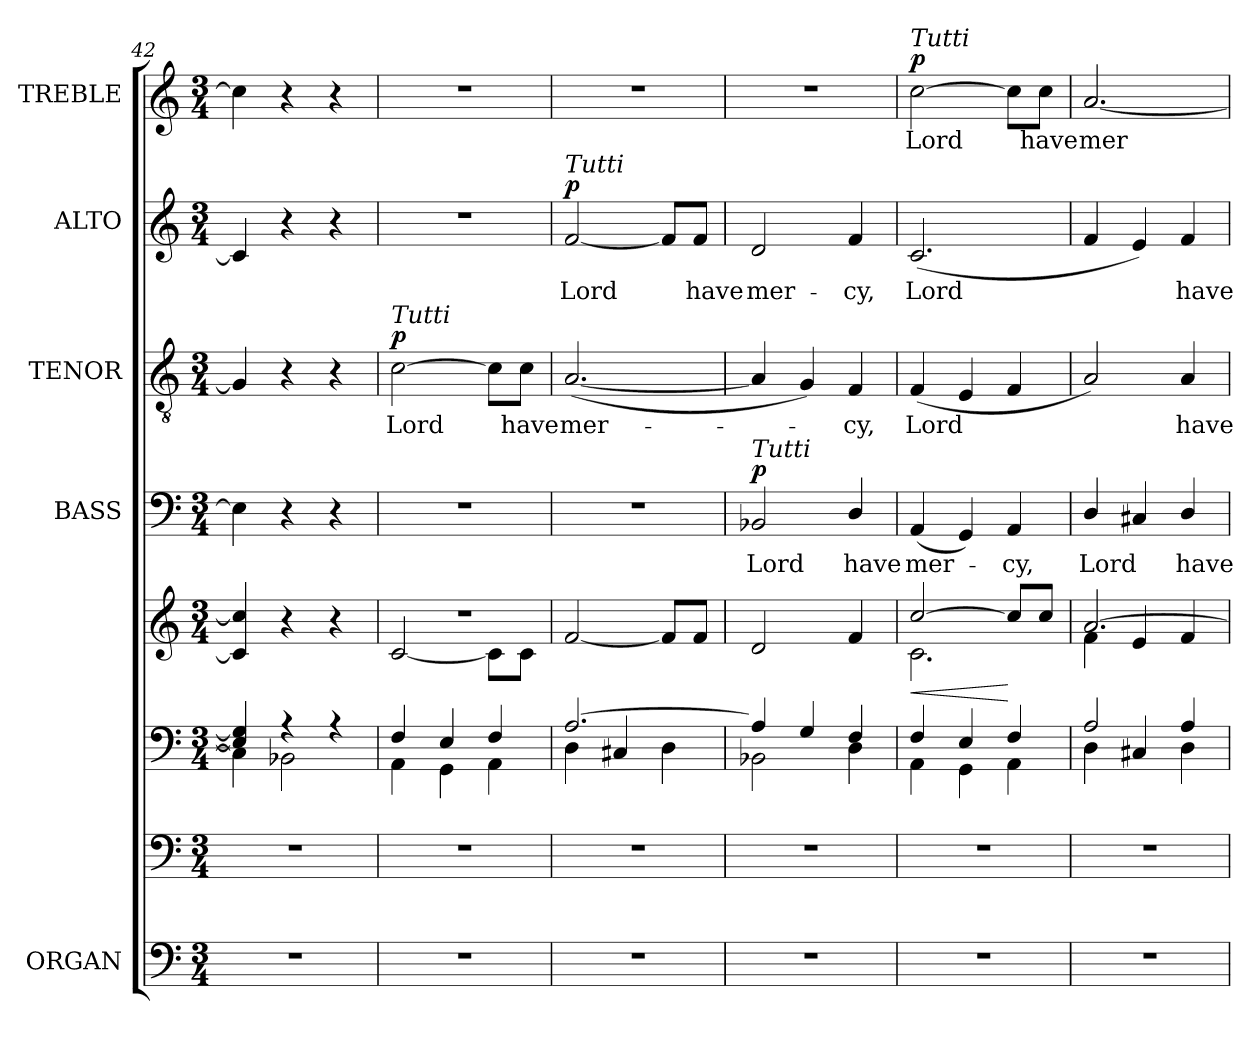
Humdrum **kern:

**kern	**kern	**kern	**kern	**dynam	**kern	**text	**dynam	**kern	**text	**dynam	**kern	**text	**dynam	**kern	**text	**dynam
*part5	*part5	*part5	*part5	*part5	*part4	*part4	*part4	*part3	*part3	*part3	*part2	*part2	*part2	*part1	*part1	*part1
*staff8	*staff7	*staff6	*staff5	*staff5/6/7/8	*staff4	*staff4	*staff4	*staff3	*staff3	*staff3	*staff2	*staff2	*staff2	*staff1	*staff1	*staff1
*I"ORGAN	*	*	*	*	*I"BASS	*	*	*I"TENOR	*	*	*I"ALTO	*	*	*I"TREBLE	*	*
*I'Org.	*	*	*	*	*I'B.	*	*	*I'T.	*	*	*I'A.	*	*	*	*	*
*clefF4	*clefF4	*clefF4	*clefG2	*	*clefF4	*	*	*clefGv2	*	*	*clefG2	*	*	*clefG2	*	*
*	*	*	*	*	*	*	*	*ITrd7c12	*	*	*	*	*	*	*	*
*k[]	*k[]	*k[]	*k[]	*	*k[]	*	*	*k[]	*	*	*k[]	*	*	*k[]	*	*
*C:	*C:	*C:	*C:	*	*C:	*	*	*C:	*	*	*C:	*	*	*C:	*	*
*M3/4	*M3/4	*M3/4	*M3/4	*	*M3/4	*	*	*M3/4	*	*	*M3/4	*	*	*M3/4	*	*
=42	=42	=42	=42	=42	=42	=42	=42	=42	=42	=42	=42	=42	=42	=42	=42	=42
!LO:N:vis=1	!LO:N:vis=1	!	!	!	!	!	!	!	!	!	!	!	!	!	!	!
*	*	*^	*	*	*	*	*	*	*	*	*	*	*	*	*	*
2.r	2.r	4Ei/] 4Gi]	4Ci\]	4ci/] 4cci]	.	4Ei\]	.	.	4GGi/]	.	.	4ci/]	.	.	4cci\]	.	.
.	.	4r	2BB-i\	4r	.	4r	.	.	4r	.	.	4r	.	.	4r	.	.
.	.	4r	.	4r	.	4r	.	.	4r	.	.	4r	.	.	4r	.	.
!!LO:LB:g=z
=43	=43	=43	=43	=43	=43	=43	=43	=43	=43	=43	=43	=43	=43	=43	=43	=43	=43
!LO:N:vis=1	!LO:N:vis=1	!	!	!LO:N:vis=1	!	!LO:N:vis=1	!	!	!	!	!	!	!	!	!	!	!
*	*	*	*	*^	*	*	*	*	*	*	*	*	*	*	*	*	*
!	!	!	!	!	!	!	!	!	!	!LO:TX:a:i:t=Tutti	!	!	!	!	!	!	!	!
!	!	!	!	!	!	!	!	!	!	!	!LO:LY:b:color=#000000	!	!LO:N:vis=1	!	!	!LO:N:vis=1	!	!
2.r	2.r	4Fi/	4AAi\	2.r	[2ci/	.	2.r	.	.	[2Ci\	Lord	p	2.r	.	.	2.r	.	.
.	.	4Ei/	4GGi\	.	.	.	.	.	.	.	.	.	.	.	.	.	.	.
.	.	4Fi/	4AAi\	.	8ci\L]	.	.	.	.	8Ci\L]	.	.	.	.	.	.	.	.
!	!	!	!	!	!	!	!	!	!	!	!LO:LY:b:color=#000000	!	!	!	!	!	!	!
.	.	.	.	.	8ci\J	.	.	.	.	8Ci\J	have	.	.	.	.	.	.	.
=44	=44	=44	=44	=44	=44	=44	=44	=44	=44	=44	=44	=44	=44	=44	=44	=44	=44	=44
!LO:N:vis=1	!LO:N:vis=1	!	!	!	!	!	!LO:N:vis=1	!	!	!	!	!	!	!	!	!	!	!
*	*	*	*	*v	*v	*	*	*	*	*	*	*	*	*	*	*	*	*
*	*	*	*	*^	*	*	*	*	*	*	*	*	*	*	*	*	*
!	!	!	!	!	!	!	!	!	!	!	!LO:LY:b:color=#000000	!	!	!	!	!	!	!
*	*	*	*	*v	*v	*	*	*	*	*	*	*	*	*	*	*	*	*
*	*	*	*	*^	*	*	*	*	*	*	*	*	*	*	*	*	*
!	!	!	!	!	!	!	!	!	!	!	!	!	!LO:TX:a:i:t=Tutti	!	!	!	!	!
!	!	!	!	!	!	!	!	!	!	!	!	!	!	!LO:LY:b:color=#000000	!	!LO:N:vis=1	!	!
*	*	*	*	*v	*v	*	*	*	*	*	*	*	*	*	*	*	*	*
2.r	2.r	[2.Ai/	4Di\	[2fi/	.	2.r	.	.	([2.AAi/	mer-	.	[2fi/	Lord	p	2.r	.	.
.	.	.	4C#Xi/	.	.	.	.	.	.	.	.	.	.	.	.	.	.
.	.	.	4Di\	8fi/L]	.	.	.	.	.	.	.	8fi/L]	.	.	.	.	.
!	!	!	!	!	!	!	!	!	!	!	!	!	!LO:LY:b:color=#000000	!	!	!	!
.	.	.	.	8fi/J	.	.	.	.	.	.	.	8fi/J	have	.	.	.	.
=45	=45	=45	=45	=45	=45	=45	=45	=45	=45	=45	=45	=45	=45	=45	=45	=45	=45
!LO:N:vis=1	!LO:N:vis=1	!	!	!	!	!	!	!	!	!	!	!	!	!	!	!	!
!	!	!	!	!	!	!	!LO:LY:b:color=#000000	!	!	!	!	!	!	!	!	!	!
!	!	!	!	!	!	!LO:TX:a:i:t=Tutti	!	!	!	!	!	!	!	!	!	!	!
!	!	!	!	!	!	!	!	!	!	!	!	!	!LO:LY:b:color=#000000	!	!LO:N:vis=1	!	!
2.r	2.r	4Ai/]	2BB-i\	2di/	.	2BB-i/	Lord	p	4AAi/]	.	.	2di/	mer-	.	2.r	.	.
.	.	4Gi/	.	.	.	.	.	.	4GGi/)	.	.	.	.	.	.	.	.
!	!	!	!	!	!	!	!LO:LY:b:color=#000000	!	!	!	!	!	!	!	!	!	!
!	!	!	!	!	!	!	!	!	!	!LO:LY:b:color=#000000	!	!	!	!	!	!	!
!	!	!	!	!	!	!	!	!	!	!	!	!	!LO:LY:b:color=#000000	!	!	!	!
.	.	4Fi/	4Di\	4fi/	.	4Di/	have	.	4FFi/	-cy,	.	4fi/	-cy,	.	.	.	.
=46	=46	=46	=46	=46	=46	=46	=46	=46	=46	=46	=46	=46	=46	=46	=46	=46	=46
!LO:N:vis=1	!LO:N:vis=1	!	!	!	!LO:HP:b	!	!	!	!	!	!	!	!	!	!	!	!
*	*	*	*	*^	*	*	*	*	*	*	*	*	*	*	*	*	*
!	!	!	!	!	!	!	!	!LO:LY:b:color=#000000	!	!	!	!	!	!	!	!	!	!
!	!	!	!	!	!	!	!	!	!	!	!LO:LY:b:color=#000000	!	!	!	!	!	!	!
!	!	!	!	!	!	!	!	!	!	!	!	!	!	!LO:LY:b:color=#000000	!	!	!	!
!	!	!	!	!	!	!	!	!	!	!	!	!	!	!	!	!LO:TX:a:i:t=Tutti	!	!
!	!	!	!	!	!	!	!	!	!	!	!	!	!	!	!	!	!LO:LY:b:color=#000000	!
2.r	2.r	4Fi/	4AAi\	[2cci/	2.ci\	<	(4AAi/	mer-	.	(4FFi/	Lord	.	(2.ci/	Lord	.	[2cci\	Lord	p
.	.	4Ei/	4GGi\	.	.	.	4GGi/)	.	.	4EEi/	.	.	.	.	.	.	.	.
!	!	!	!	!	!	!	!	!LO:LY:b:color=#000000	!	!	!	!	!	!	!	!	!	!
.	.	4Fi/	4AAi\	8cci/L]	.	[	4AAi/	-cy,	.	4FFi/	.	.	.	.	.	8cci\L]	.	.
!	!	!	!	!	!	!	!	!	!	!	!	!	!	!	!	!	!LO:LY:b:color=#000000	!
.	.	.	.	8cci/J	.	.	.	.	.	.	.	.	.	.	.	8cci\J	have	.
=47	=47	=47	=47	=47	=47	=47	=47	=47	=47	=47	=47	=47	=47	=47	=47	=47	=47	=47
!LO:N:vis=1	!LO:N:vis=1	!	!	!	!	!	!	!	!	!	!	!	!	!	!	!	!	!
!	!	!	!	!	!	!	!	!LO:LY:b:color=#000000	!	!	!	!	!	!	!	!	!	!
!	!	!	!	!	!	!	!	!	!	!	!	!	!	!	!	!	!LO:LY:b:color=#000000	!
2.r	2.r	2Ai/	4Di\	[2.ai/	4fi\	.	4Di/	Lord	.	2AAi/)	.	.	4fi/	.	.	[2.ai/	mer-	.
.	.	.	4C#Xi/	.	4ei/	.	4C#Xi/	.	.	.	.	.	4ei/)	.	.	.	.	.
!	!	!	!	!	!	!	!	!LO:LY:b:color=#000000	!	!	!	!	!	!	!	!	!	!
!	!	!	!	!	!	!	!	!	!	!	!LO:LY:b:color=#000000	!	!	!	!	!	!	!
!	!	!	!	!	!	!	!	!	!	!	!	!	!	!LO:LY:b:color=#000000	!	!	!	!
.	.	4Ai/	4Di\	.	4fi/	.	4Di/	have	.	4AAi/	have	.	4fi/	have	.	.	.	.
*	*	*v	*v	*	*	*	*	*	*	*	*	*	*	*	*	*	*	*
*	*	*	*v	*v	*	*	*	*	*	*	*	*	*	*	*	*	*
=	=	=	=	=	=	=	=	=	=	=	=	=	=	=	=	=
*-	*-	*-	*-	*-	*-	*-	*-	*-	*-	*-	*-	*-	*-	*-	*-	*-
